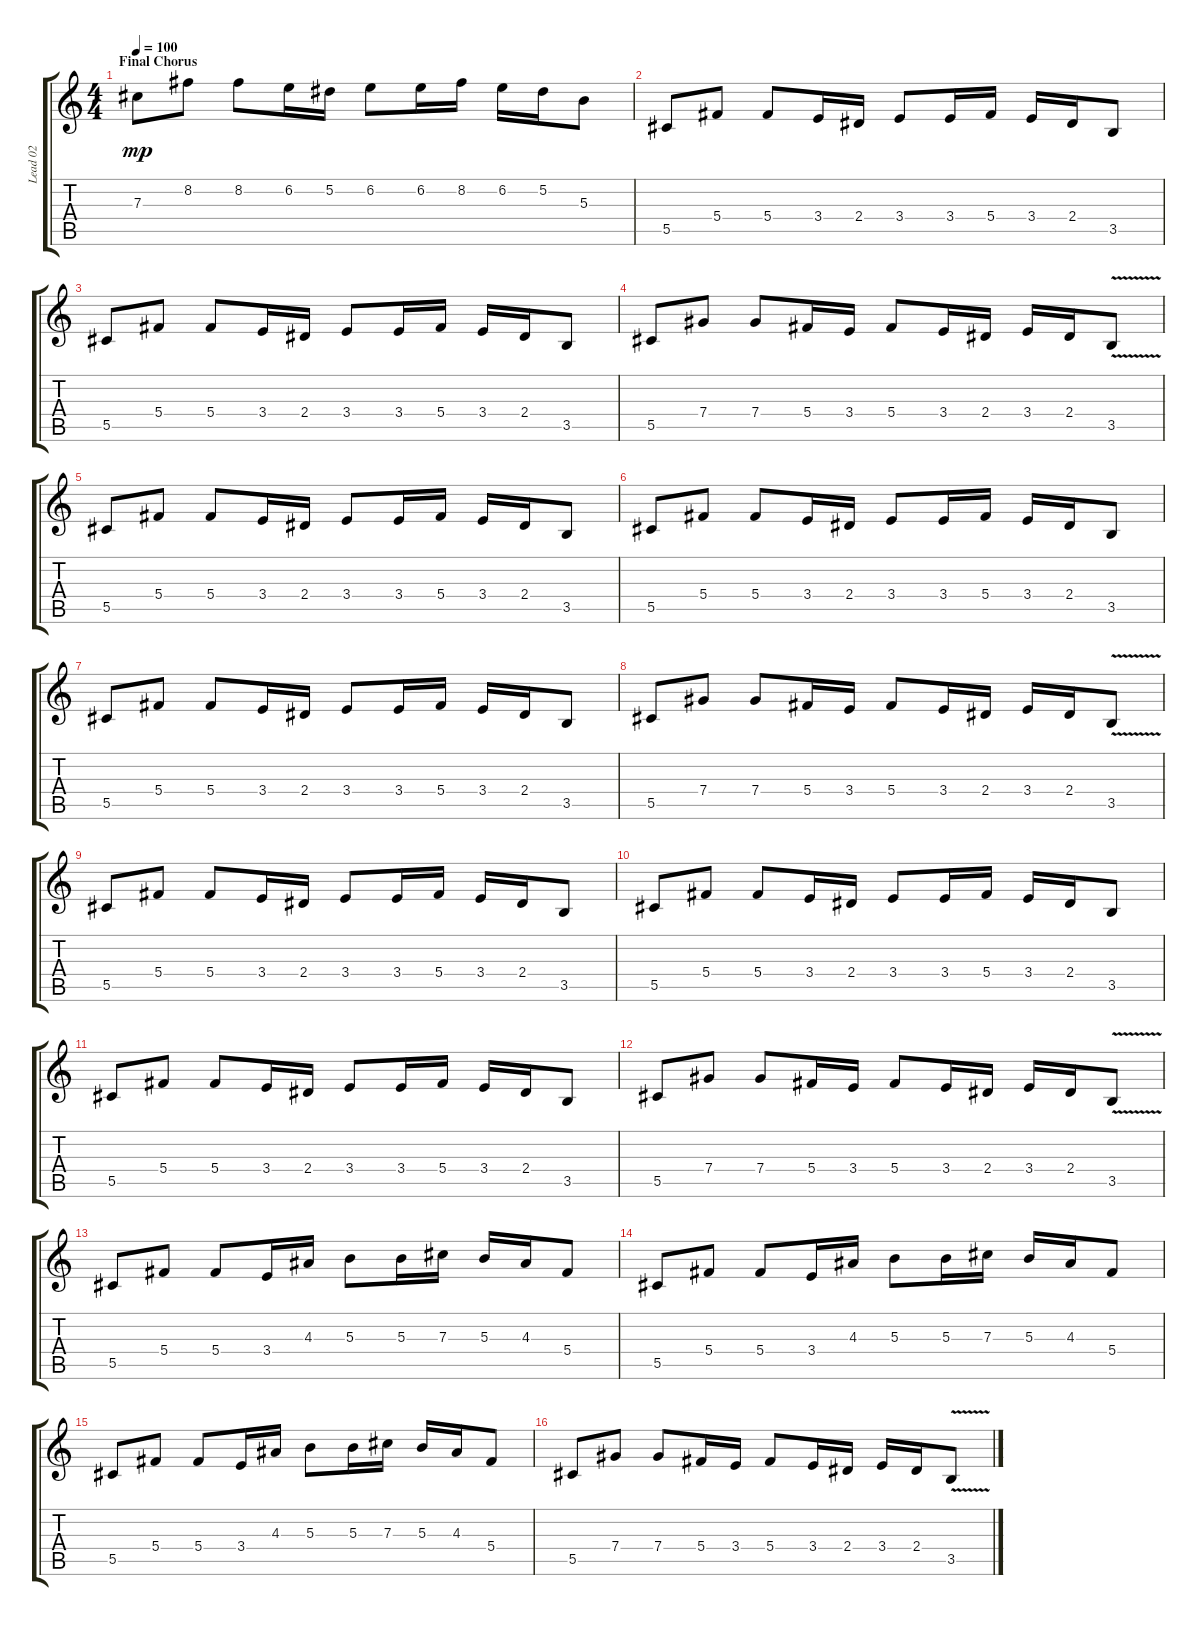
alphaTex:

\track ("Lead 02" "Lead 02") {instrument distortionguitar}
\staff {score tabs}
\tuning (Eb4 Bb3 Gb3 Db3 Ab2 Db2) {hide}
\ts (4 4)
\section ("" "Final Chorus")
\tempo 100
\clef g2
\ks c
7.3.8{dy mp} 8.2.8 8.2.8 6.2.16 5.2.16 6.2.8 6.2.16 8.2.16 6.2.16 5.2.16 5.3.8 |
5.5.8 5.4.8 5.4.8 3.4.16 2.4.16 3.4.8 3.4.16 5.4.16 3.4.16 2.4.16 3.5.8 |
5.5.8 5.4.8 5.4.8 3.4.16 2.4.16 3.4.8 3.4.16 5.4.16 3.4.16 2.4.16 3.5.8 |
5.5.8 7.4.8 7.4.8 5.4.16 3.4.16 5.4.8 3.4.16 2.4.16 3.4.16 2.4.16 3.5{v}.8 |
5.5.8 5.4.8 5.4.8 3.4.16 2.4.16 3.4.8 3.4.16 5.4.16 3.4.16 2.4.16 3.5.8 |
5.5.8 5.4.8 5.4.8 3.4.16 2.4.16 3.4.8 3.4.16 5.4.16 3.4.16 2.4.16 3.5.8 |
5.5.8 5.4.8 5.4.8 3.4.16 2.4.16 3.4.8 3.4.16 5.4.16 3.4.16 2.4.16 3.5.8 |
5.5.8 7.4.8 7.4.8 5.4.16 3.4.16 5.4.8 3.4.16 2.4.16 3.4.16 2.4.16 3.5{v}.8 |
5.5.8 5.4.8 5.4.8 3.4.16 2.4.16 3.4.8 3.4.16 5.4.16 3.4.16 2.4.16 3.5.8 |
5.5.8 5.4.8 5.4.8 3.4.16 2.4.16 3.4.8 3.4.16 5.4.16 3.4.16 2.4.16 3.5.8 |
5.5.8 5.4.8 5.4.8 3.4.16 2.4.16 3.4.8 3.4.16 5.4.16 3.4.16 2.4.16 3.5.8 |
5.5.8 7.4.8 7.4.8 5.4.16 3.4.16 5.4.8 3.4.16 2.4.16 3.4.16 2.4.16 3.5{v}.8 |
5.5.8 5.4.8 5.4.8 3.4.16 4.3.16 5.3.8 5.3.16 7.3.16 5.3.16 4.3.16 5.4.8 |
5.5.8 5.4.8 5.4.8 3.4.16 4.3.16 5.3.8 5.3.16 7.3.16 5.3.16 4.3.16 5.4.8 |
5.5.8 5.4.8 5.4.8 3.4.16 4.3.16 5.3.8 5.3.16 7.3.16 5.3.16 4.3.16 5.4.8 |
5.5.8 7.4.8 7.4.8 5.4.16 3.4.16 5.4.8 3.4.16 2.4.16 3.4.16 2.4.16 3.5{v}.8
